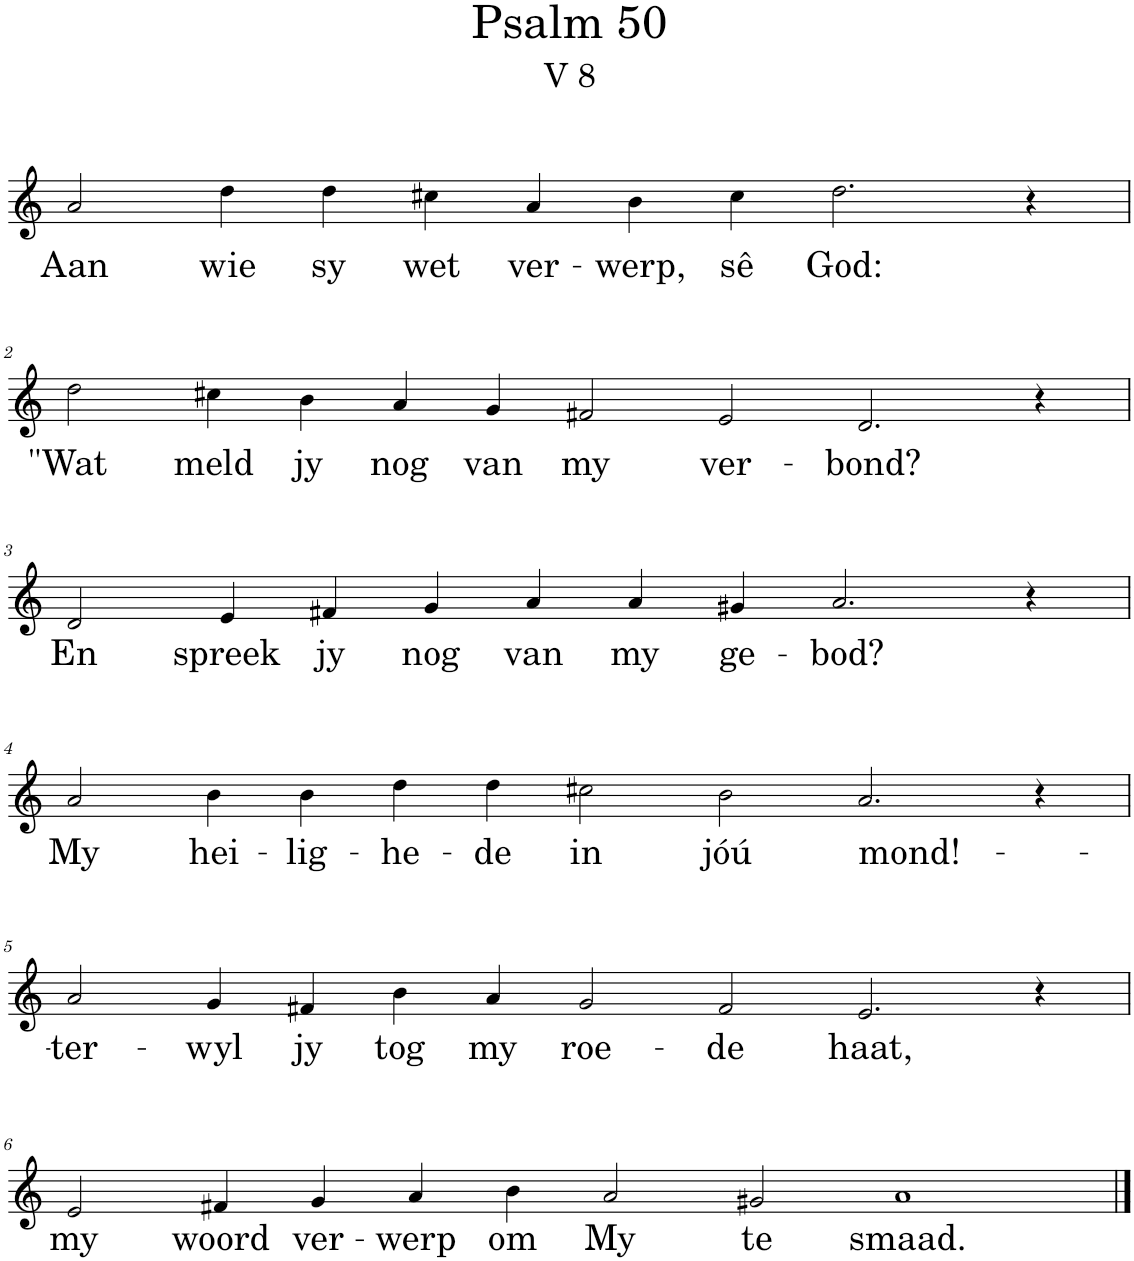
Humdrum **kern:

**kern	**text
*part1	*part1
*staff1	*staff1
*I"Pipe Organ	*
*I'Org.	*
*clefG2	*
*k[]	*
*M12/4	*
=1	=1
!	!LO:LY:b
2a/	Aan
!	!LO:LY:b
4dd\	wie
!	!LO:LY:b
4dd\	sy
!	!LO:LY:b
4cc#X\	wet
!	!LO:LY:b
4a/	ver-
!	!LO:LY:b
4b\	-werp,
!	!LO:LY:b
4cc#\	sê
!	!LO:LY:b
2.dd\	God:
4r	.
!!LO:LB:g=z
=2	=2
*M14/4	*
!	!LO:LY:b
2dd\	"Wat
!	!LO:LY:b
4cc#X\	meld
!	!LO:LY:b
4b\	jy
!	!LO:LY:b
4a/	nog
!	!LO:LY:b
4g/	van
!	!LO:LY:b
2f#X/	my
!	!LO:LY:b
2e/	ver-
!	!LO:LY:b
2.d/	-bond?
4r	.
!!LO:LB:g=z
=3	=3
*M12/4	*
!	!LO:LY:b
2d/	En
!	!LO:LY:b
4e/	spreek
!	!LO:LY:b
4f#X/	jy
!	!LO:LY:b
4g/	nog
!	!LO:LY:b
4a/	van
!	!LO:LY:b
4a/	my
!	!LO:LY:b
4g#X/	ge-
!	!LO:LY:b
2.a/	-bod?
4r	.
!!LO:LB:g=z
=4	=4
*M14/4	*
!	!LO:LY:b
2a/	My
!	!LO:LY:b
4b\	hei-
!	!LO:LY:b
4b\	-lig-
!	!LO:LY:b
4dd\	-he-
!	!LO:LY:b
4dd\	-de
!	!LO:LY:b
2cc#X\	in
!	!LO:LY:b
2b\	jóú
!	!LO:LY:b
2.a/	mond!-
4r	.
!!LO:LB:g=z
=5	=5
!	!LO:LY:b
2a/	-ter-
!	!LO:LY:b
4g/	-wyl
!	!LO:LY:b
4f#X/	jy
!	!LO:LY:b
4b\	tog
!	!LO:LY:b
4a/	my
!	!LO:LY:b
2g/	roe-
!	!LO:LY:b
2f#/	-de
!	!LO:LY:b
2.e/	haat,
4r	.
!!LO:LB:g=z
=6	=6
!	!LO:LY:b
2e/	my
!	!LO:LY:b
4f#X/	woord
!	!LO:LY:b
4g/	ver-
!	!LO:LY:b
4a/	-werp
!	!LO:LY:b
4b\	om
!	!LO:LY:b
2a/	My
!	!LO:LY:b
2g#X/	te
!	!LO:LY:b
1a	smaad.
==	==
*-	*-
